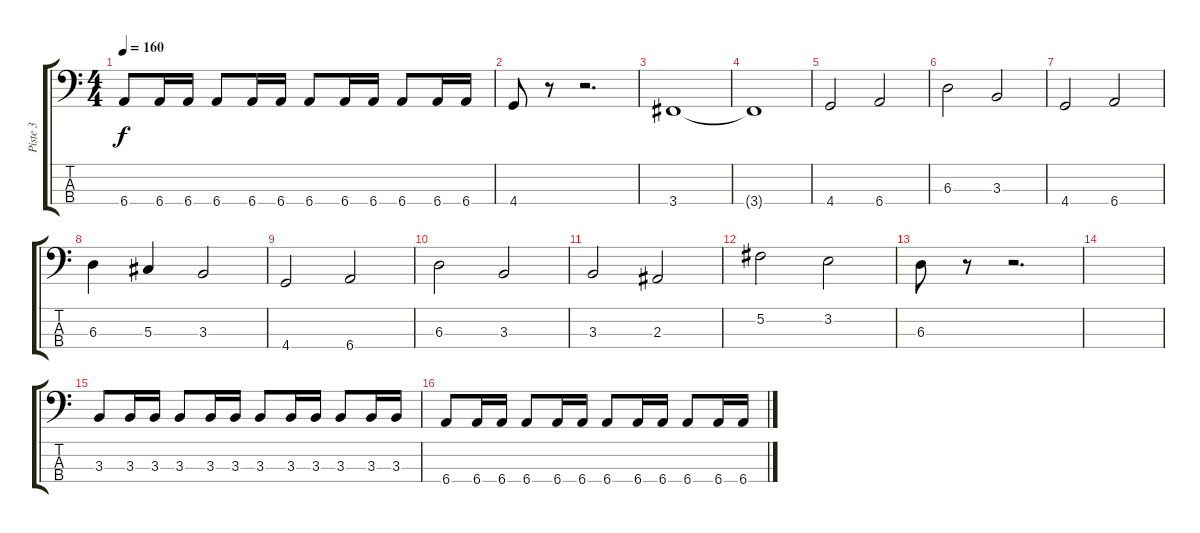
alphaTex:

\track ("Piste 3" "Piste 3") {instrument electricbassfinger}
\staff {score tabs}
\tuning (Gb2 Db2 Ab1 Eb1) {hide}
\ts (4 4)
\tempo 160
\clef f4
\ks c
6.4.8{dy f} 6.4.16 6.4.16 6.4.8 6.4.16 6.4.16 6.4.8 6.4.16 6.4.16 6.4.8 6.4.16 6.4.16 |
4.4.8 r.8 r.2{d} |
3.4.1 |
3.4{t}.1 |
4.4.2 6.4.2 |
6.3.2 3.3.2 |
4.4.2 6.4.2 |
6.3.4 5.3.4 3.3.2 |
4.4.2 6.4.2 |
6.3.2 3.3.2 |
3.3.2 2.3.2 |
5.2.2 3.2.2 |
6.3.8 r.8 r.2{d} |
|
3.3.8 3.3.16 3.3.16 3.3.8 3.3.16 3.3.16 3.3.8 3.3.16 3.3.16 3.3.8 3.3.16 3.3.16 |
6.4.8 6.4.16 6.4.16 6.4.8 6.4.16 6.4.16 6.4.8 6.4.16 6.4.16 6.4.8 6.4.16 6.4.16
